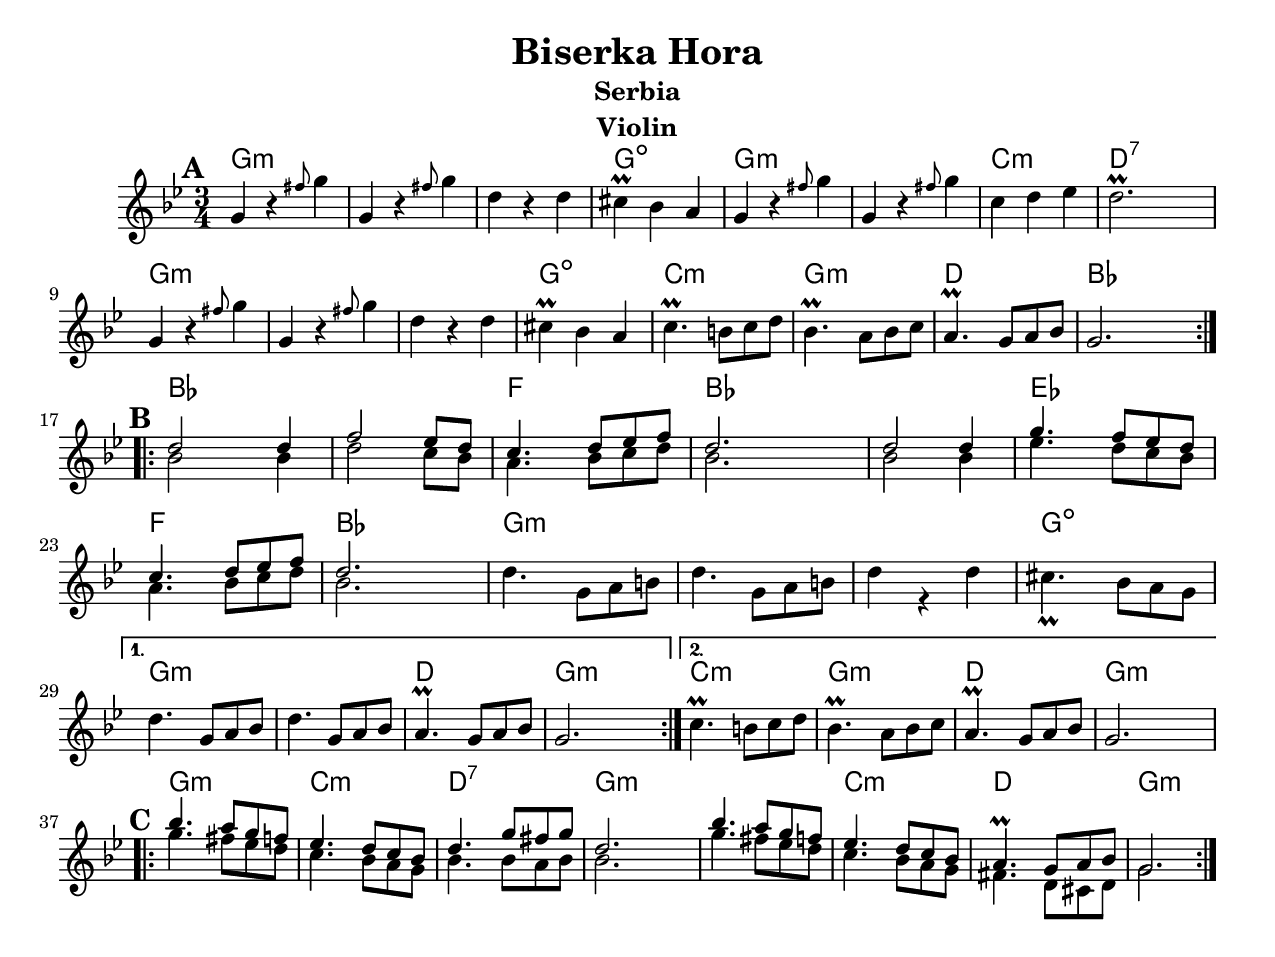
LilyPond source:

\version "2.18.0"
\include "english.ly"
\paper{
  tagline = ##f
  print-all-headers = ##t
  #(set-paper-size "letter")
}
date = #(strftime "%d-%m-%Y" (localtime (current-time)))

%\markup{ \italic{ " Updated " \date  }  }

%\markup{ Got something to say? }

%#################################### Melody ########################
melody = \relative c'' {
  \clef treble
  \key g \minor
  \time 3/4
  \set Score.markFormatter = #format-mark-box-alphabet

  %\partial 16*3 a16 d f   %lead in notes

  \repeat volta 2{
  \mark \default
    g4 r \grace fs'8 g4
    g,4 r \grace fs'8 g4
    d4 r d
    cs4 \prall bf a

    g4 r \grace fs'8 g4
    g,4 r \grace fs'8 g4
    c, d ef
    d2. \prall

    g,4 r \grace fs'8 g4
    g,4 r \grace fs'8 g4
    d4 r d
    cs4 \prall bf a

    c4. \prall b8 c d
    bf4. \prall a8 bf c
    a4.\prall g8 a bf
    g2.
    \break
  }
  %\alternative { { }{ } }

  \repeat volta 2{
  \mark \default
    <<
      {
        d'2 d4
        f2 ef8 d
        c4. d8 ef f
        d2.

        d2 d4
        g4. f8 ef d
        c4. d8 ef f
        d2.
      }
      \\
      {
        bf2 bf4
        d2 c8 bf
        a4. bf8 c d
        bf2.|

        bf2 bf4
        ef4. d8 c bf
        a4. bf8 c d
        bf2.|

        d4. g,8 a b
        d4. g,8 a b
        d4 r d
        cs4.\prall bf8 a g
        \break
      }
    >>
  }
  \alternative {
    {
      d'4. g,8 a bf
      d4. g,8 a bf
      a4.\prall g8 a bf
      g2.
    }
    {
      c4.\prall b8 c d
      bf4.\prall a8 bf c
      a4.\prall g8 a bf
      g2.
    }

  }
  \repeat volta 2{
  \mark \default
    <<
      {
        bf'4. a8 g f
        ef4. d8 c bf
        d4. g8 fs g
        d2.|

        bf'4. a8 g f
        ef4. d8 c bf
        a4.\prall g8 a bf
        g2.
      }
      \\
      {
        g'4. fs8 ef d
        c4. bf8 a g
        bf4. bf8 a bf
        bf2.


        g'4.fs8 ef d
        c4. bf8 a g
        fs4. d8 cs d
        g2.
      }
    >>
  }

}
%################################# Lyrics #####################
%\addlyrics{  }
%################################# Chords #######################
harmonies = \chordmode {
  g4:m
  s4*8
  g4:dim
  s4*2
  g4:m
  s4*5
  c4:m
  s4*2
  d4:7
  s4*2
  g4:m
  s4*8
  g4:dim
  s4*2
  c4:m
  s4*2
  g4:m s4*2
  d4
  s4*2
  bf4 %Gm ?
  s4*2
  %b
  bf4
  s4*5
  f4
  s4*2
  bf4
  s4*5
  ef4
  s4*2
  f4
  s4*2
  bf4
  s4*2
  g4:m
  s4*8
  g4:dim
  s4*2
  %1st end
  g4:m
  s4*5
  d4
  s4*2
  g4:m
  s4*2
  %second end
  c4:m
  s4*2
  g4:m
  s4*2
  d4
  s4*2
  g4:m
  s4*2
  %c
  g4:m
  s4*2
  c4:m
  s4*2
  d4:7
  s4*2
  g4:m
  s4*5
  c4:m
  s4*2
  d4
  s4*2
  g4:m


}

\score {
  <<
    \new ChordNames {
      \set chordChanges = ##f
      \harmonies
    }
    \new Staff
    \melody
  >>
  \header{
    title= "Biserka Hora"
    subtitle="Serbia"
    composer= ""
    instrument = "Violin"
    arranger= ""
  }
  \layout{indent = 1.0\cm}
  \midi {
    \tempo 4 = 120

    % \midi { }
  }
}
%{
% more verses:
\markup{}
\markup {
  \fill-line {
    \hspace #0.1 % distance from left margin
    \column {
      \line { "1."
        \column {
          ""
        }
      }
      \hspace #0.2 % vertical distance between verses
      \line { "2."
        \column {
         ""
        }
      }
    }
    \hspace #0.1  % horiz. distance between columns
    \column {
      \line { "3."
        \column {
          ""
        }
      }
      \hspace #0.2 % distance between verses
      \line { "4."
        \column {
         ""
        }
      }
    }
    \hspace #0.1 % distance to right margin
  }
}

%}
